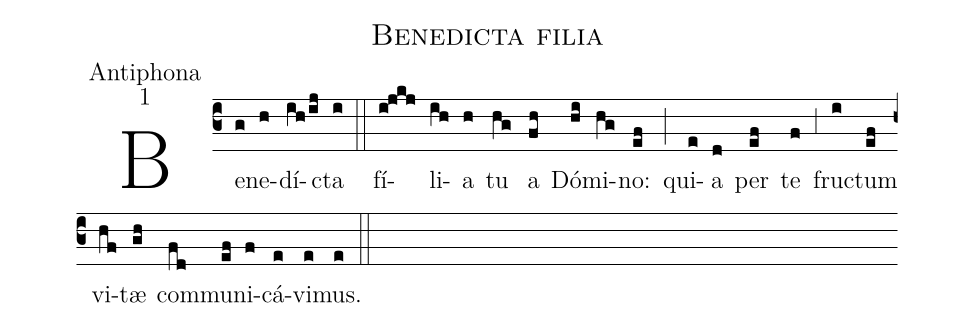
name:Benedicta filia;
office-part:Antiphona;
mode:1;
%%
(c3) Be(g)ne(h)dí(ih/ij)cta(i) (::)
fí(i!jkj)li(ih)a(h) tu(hg) a(fh) Dó(hi)mi(hg)no:(ef) (;) qui(e)a(d) per(ef) te(f) (,3) fru(i)ctum(ef) vi(hf)tæ(gh) com(fd)mu(ef)ni(f)cá(e)vi(e)mus.(e) (::)
